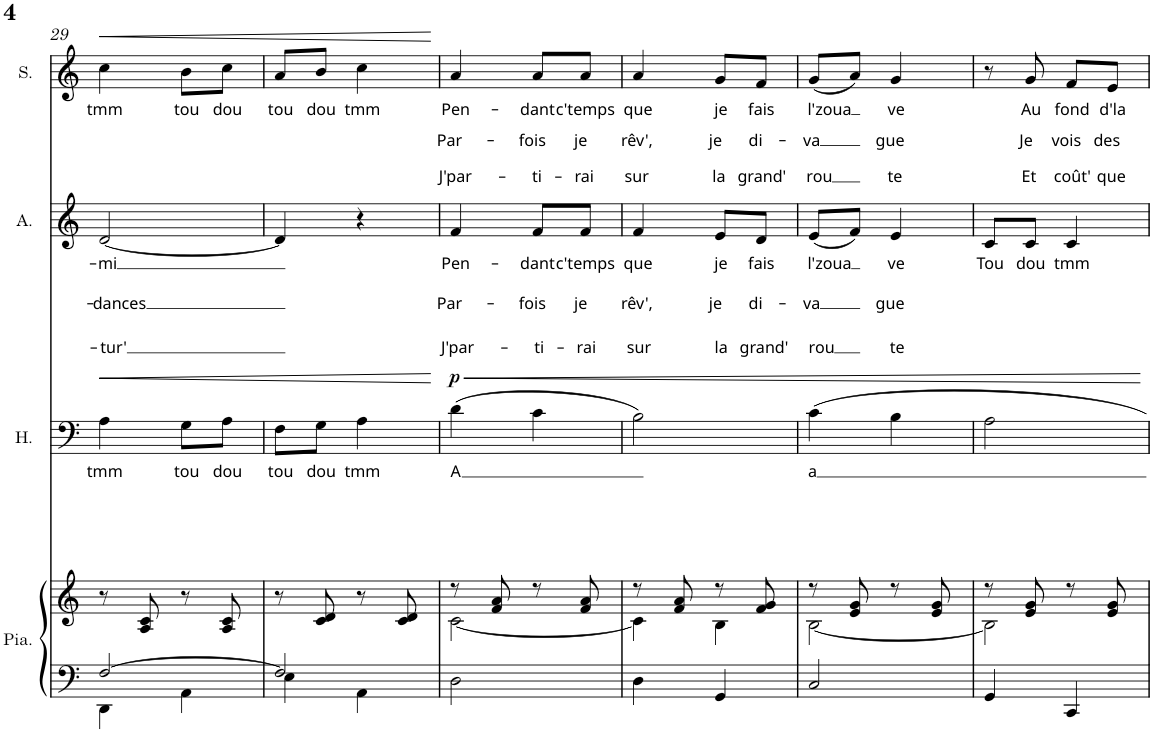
**kern	**kern	**kern	**text	**dynam	**kern	**text	**text	**text	**kern	**text	**text	**text	**dynam
*part4	*part4	*part3	*part3	*part3	*part2	*part2	*part2	*part2	*part1	*part1	*part1	*part1	*part1
*staff5	*staff4	*staff3	*staff3	*staff3	*staff2	*staff2	*staff2	*staff2	*staff1	*staff1	*staff1	*staff1	*staff1
*I"Piano	*	*I"Hommes	*	*	*I"Alto	*	*	*	*I"Soprano	*	*	*	*
*I'Pia.	*	*I'H.	*	*	*I'A.	*	*	*	*I'S.	*	*	*	*
!!LO:PB:g=z
*clefF4	*clefG2	*clefF4	*	*	*clefG2	*	*	*	*clefG2	*	*	*	*
*k[]	*k[]	*k[]	*	*	*k[]	*	*	*	*k[]	*	*	*	*
*M2/4	*M2/4	*M2/4	*	*	*M2/4	*	*	*	*M2/4	*	*	*	*
=29	=29	=29	=29	=29	=29	=29	=29	=29	=29	=29	=29	=29	=29
*^	*	*	*	*	*	*	*	*	*	*	*	*	*
!	!	!	!	!LO:LY:b	!LO:HP:b	!	!LO:LY:b	!LO:LY:b	!LO:LY:b	!	!LO:LY:b	!	!	!LO:HP:b
[2F/	4DD\	8r	4A\	tmm	<	[<2d/	-mi	-dances	-tur'	4cc\	tmm	.	.	<
.	.	8A/ 8c/	.	.	.	.	.	.	.	.	.	.	.	.
!	!	!	!	!LO:LY:b	!	!	!	!	!	!	!LO:LY:b	!	!	!
.	4AA\	8r	8G\L	tou	.	.	.	.	.	8b\L	tou	.	.	.
!	!	!	!	!LO:LY:b	!	!	!	!	!	!	!LO:LY:b	!	!	!
.	.	8A/ 8c/	8A\J	dou	.	.	.	.	.	8cc\J	dou	.	.	.
=30	=30	=30	=30	=30	=30	=30	=30	=30	=30	=30	=30	=30	=30	=30
!	!	!	!	!LO:LY:b	!	!	!	!	!	!	!LO:LY:b	!	!	!
2F/]	4E\	8r	8F\L	tou	.	4d/]	.	.	.	8a/L	tou	.	.	.
!	!	!	!	!LO:LY:b	!	!	!	!	!	!	!LO:LY:b	!	!	!
.	.	8c/ 8d/	8G\J	dou	.	.	.	.	.	8b/J	dou	.	.	.
!	!	!	!	!LO:LY:b	!	!	!	!	!	!	!LO:LY:b	!	!	!
.	4AA\	8r	4A\	tmm	.	4r	.	.	.	4cc\	tmm	.	.	.
.	.	8c/ 8d/	.	.	.	.	.	.	.	.	.	.	.	.
*v	*v	*	*	*	*	*	*	*	*	*	*	*	*	*
.	.	.	.	.	.	.	.	.	.	.	.	.	[
=31	=31	=31	=31	=31	=31	=31	=31	=31	=31	=31	=31	=31	=31
*	*^	*	*	*	*	*	*	*	*	*	*	*	*
!	!	!	!	!LO:LY:b	!LO:DY:a	!	!LO:LY:b	!LO:LY:b	!LO:LY:b	!	!LO:LY:b	!LO:LY:b	!LO:LY:b	!
2D\	8r	[2c\	(4d\	A	p	4f/	Pen-	Par-	J'par-	4a/	Pen-	Par-	J'par-	.
.	8f/ 8a/	.	.	.	.	.	.	.	.	.	.	.	.	.
!	!	!	!	!	!	!	!LO:LY:b	!LO:LY:b	!LO:LY:b	!	!LO:LY:b	!LO:LY:b	!LO:LY:b	!
.	8r	.	4c\	.	.	8f/L	-dant	-fois	-ti-	8a/L	-dant	-fois	-ti-	.
!	!	!	!	!	!	!	!LO:LY:b	!LO:LY:b	!LO:LY:b	!	!LO:LY:b	!LO:LY:b	!LO:LY:b	!
.	8f/ 8a/	.	.	.	.	8f/J	c'temps	je	-rai	8a/J	c'temps	je	-rai	.
=32	=32	=32	=32	=32	=32	=32	=32	=32	=32	=32	=32	=32	=32	=32
!	!	!	!	!	!	!	!LO:LY:b	!LO:LY:b	!LO:LY:b	!	!LO:LY:b	!LO:LY:b	!LO:LY:b	!
4D\	8r	4c\]	2B\)	.	.	4f/	que	rêv',	sur	4a/	que	rêv',	sur	.
.	8f/ 8a/	.	.	.	.	.	.	.	.	.	.	.	.	.
!	!	!	!	!	!	!	!LO:LY:b	!LO:LY:b	!LO:LY:b	!	!LO:LY:b	!LO:LY:b	!LO:LY:b	!
4GG/	8r	4B\	.	.	.	8e/L	je	je	la	8g/L	je	je	la	.
!	!	!	!	!	!	!	!LO:LY:b	!LO:LY:b	!LO:LY:b	!	!LO:LY:b	!LO:LY:b	!LO:LY:b	!
.	8f/ 8g/	.	.	.	.	8d/J	fais	di-	grand'	8f/J	fais	di-	grand'	.
=33	=33	=33	=33	=33	=33	=33	=33	=33	=33	=33	=33	=33	=33	=33
!	!	!	!	!LO:LY:b	!	!	!LO:LY:b	!LO:LY:b	!LO:LY:b	!	!LO:LY:b	!LO:LY:b	!LO:LY:b	!
2C/	8r	[2B\	4c\	a	.	(8e/L	l'zoua	-va	rou	(8g/L	l'zoua	-va	rou	.
.	8e/ 8g/	.	.	.	.	8f/J)	.	.	.	8a/J)	.	.	.	.
!	!	!	!	!	!	!	!LO:LY:b	!LO:LY:b	!LO:LY:b	!	!LO:LY:b	!LO:LY:b	!LO:LY:b	!
.	8r	.	4B\	.	.	4e/	ve	gue	te	4g/	ve	gue	te	.
.	8e/ 8g/	.	.	.	.	.	.	.	.	.	.	.	.	.
=34	=34	=34	=34	=34	=34	=34	=34	=34	=34	=34	=34	=34	=34	=34
!	!	!	!	!	!	!	!LO:LY:b	!	!	!	!	!	!	!
4GG/	8r	2B\]	2A\	.	.	8c/L	Tou	.	.	8r	.	.	.	.
!	!	!	!	!	!	!	!LO:LY:b	!	!	!	!LO:LY:b	!LO:LY:b	!LO:LY:b	!
.	8e/ 8g/	.	.	.	.	8c/J	dou	.	.	8g/	Au	Je	Et	.
!	!	!	!	!	!	!	!LO:LY:b	!	!	!	!LO:LY:b	!LO:LY:b	!LO:LY:b	!
4CC/	8r	.	.	.	.	4c/	tmm	.	.	8f/L	fond	vois	coût'	.
!	!	!	!	!	!	!	!	!	!	!	!LO:LY:b	!LO:LY:b	!LO:LY:b	!
.	8e/ 8g/	.	.	.	.	.	.	.	.	8e/J	d'la	des	que	.
*	*v	*v	*	*	*	*	*	*	*	*	*	*	*	*
.	.	.	.	[	.	.	.	.	.	.	.	.	.
=	=	=	=	=	=	=	=	=	=	=	=	=	=
*-	*-	*-	*-	*-	*-	*-	*-	*-	*-	*-	*-	*-	*-
